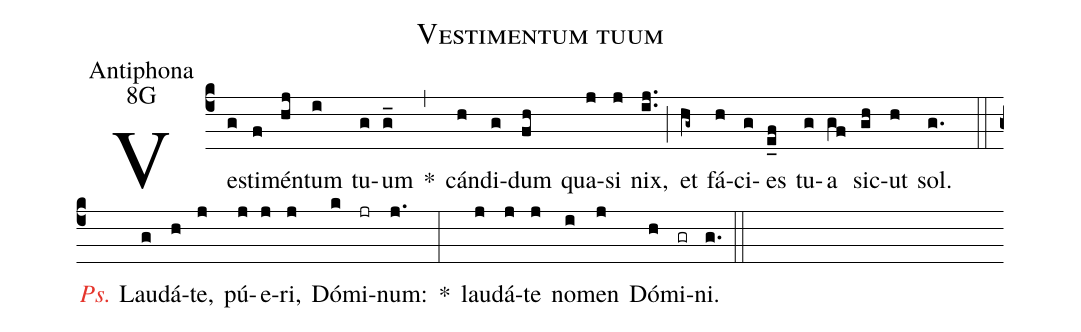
name:Vestimentum tuum;
office-part:Antiphona;
mode:8G;
%%
(c4) Ve(g)sti(f)mén(hj)tum(i) tu(g)um(g_) *(,) cán(h)di(g)dum(fh) qua(j)si(j) nix,(ij..) (;) et(hg~) fá(h)ci(g)es(e_f) tu(g)a(gf) sic(gh)ut(h) sol.(g.) (::)

<i><c>Ps.</c></i> Lau(g)dá(h)te,(j) pú(j)e(j)ri,(j) Dó(k)mi(jr)num:(j.) *(:) lau(j)dá(j)te(j) no(i)men(j) Dó(h)mi(gr)ni.(g.) (::)
